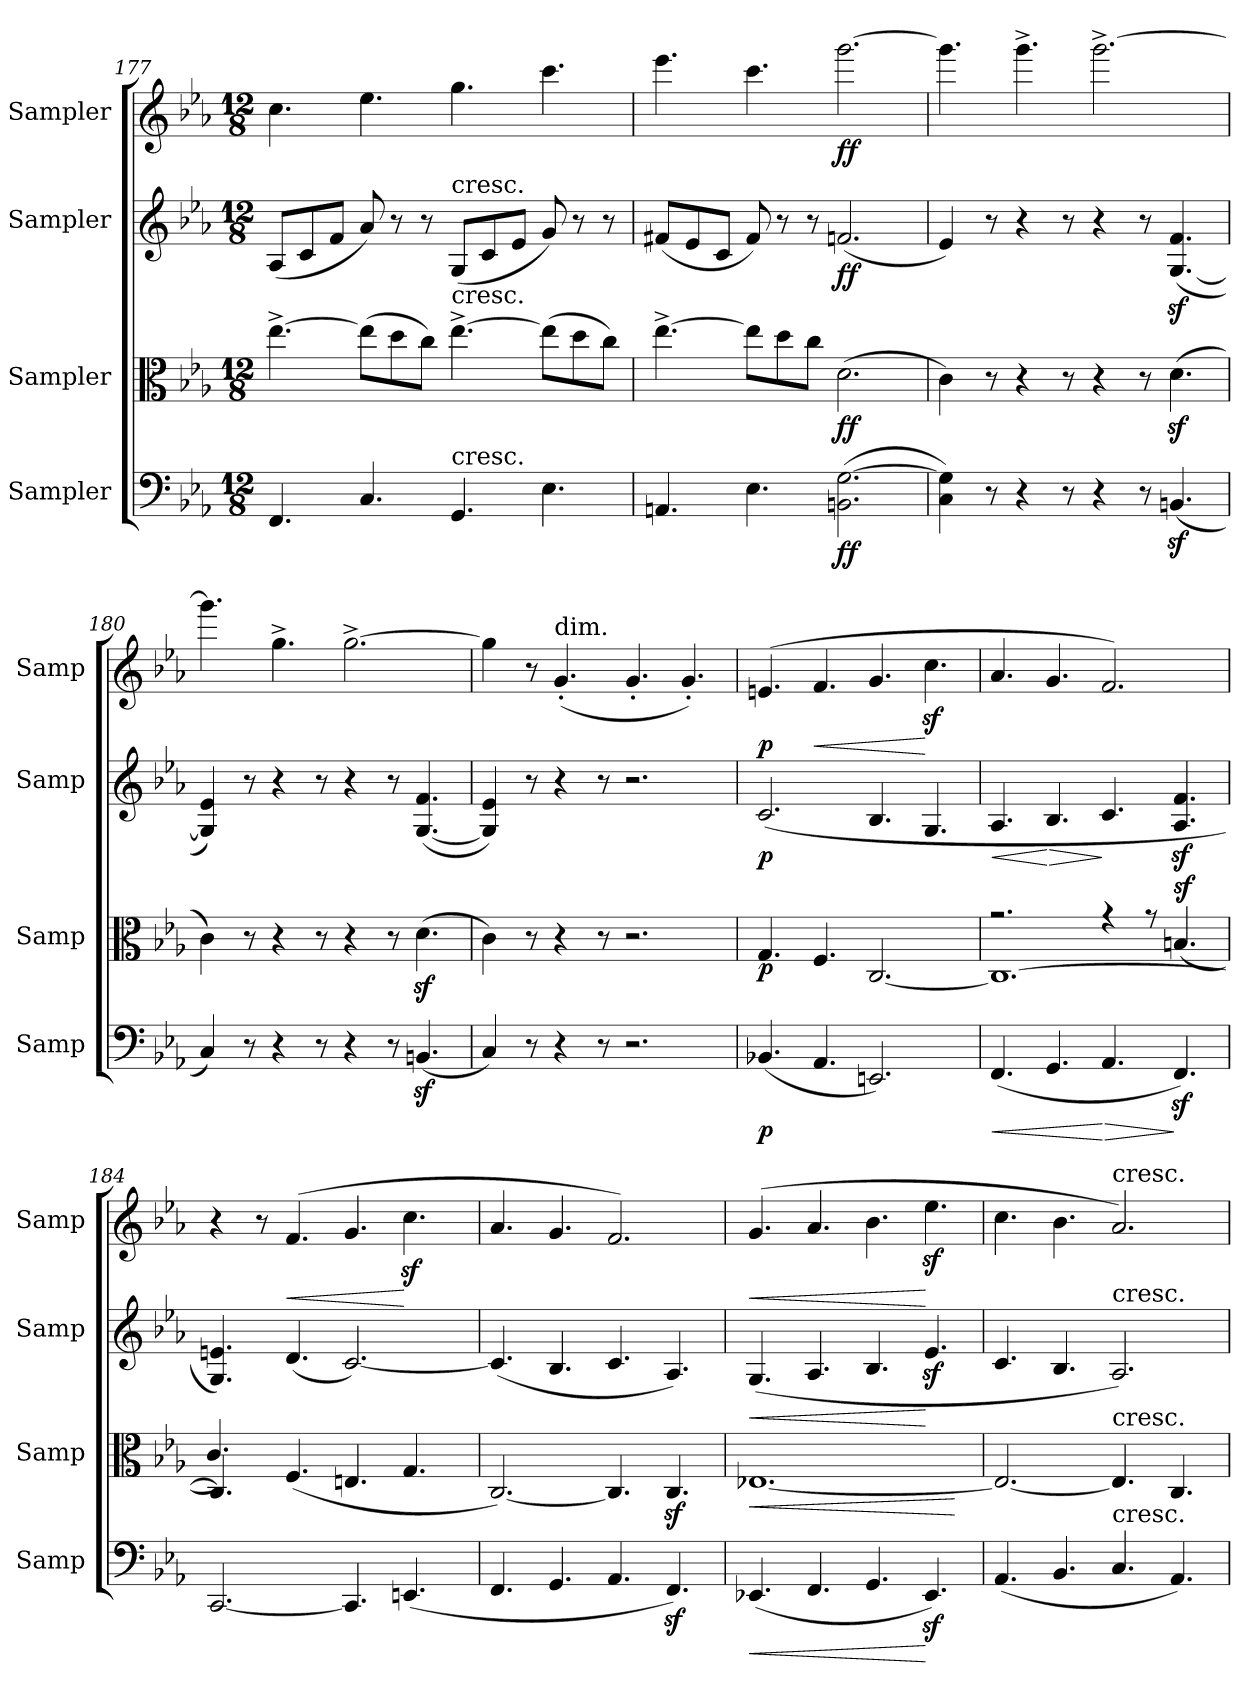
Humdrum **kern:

**kern	**dynam	**kern	**dynam	**kern	**dynam	**kern	**dynam
*part4	*part4	*part3	*part3	*part2	*part2	*part1	*part1
*staff4	*staff4	*staff3	*staff3	*staff2	*staff2	*staff1	*staff1
*I"Sampler	*	*I"Sampler	*	*I"Sampler	*	*I"Sampler	*
*I'Samp	*	*I'Samp	*	*I'Samp	*	*I'Samp	*
*clefF4	*	*clefC3	*	*clefG2	*	*clefG2	*
*k[b-e-a-]	*	*k[b-e-a-]	*	*k[b-e-a-]	*	*k[b-e-a-]	*
*M12/8	*	*M12/8	*	*M12/8	*	*M12/8	*
=177	=177	=177	=177	=177	=177	=177	=177
4.FF/	.	[4.ee-^\	.	(>8A-/L	.	4.cc\	.
.	.	.	.	8c/	.	.	.
.	.	.	.	8f/J	.	.	.
4.C/	.	(8ee-\L]	.	8a-/)	.	4.ee-\	.
.	.	8dd\	.	8r	.	.	.
.	.	8cc\J)	.	8r	.	.	.
!	!	!	!	!LO:TX:a:t=cresc.	!	!	!
!	!	!LO:TX:a:t=cresc.	!	!	!	!	!
!LO:TX:a:t=cresc.	!	!	!	!	!	!	!
4.GG/	.	[4.ee-^\	.	(>8G/L	.	4.gg\	.
.	.	.	.	8c/	.	.	.
.	.	.	.	8e-/J	.	.	.
4.E-\	.	(>8ee-\L]	.	8g/)	.	4.ccc\	.
.	.	8dd\	.	8r	.	.	.
.	.	8cc\J)	.	8r	.	.	.
=178	=178	=178	=178	=178	=178	=178	=178
4.AAn/	.	[4.ee-^\	.	(8f#X/L	.	4.eee-\	.
.	.	.	.	8e-/	.	.	.
.	.	.	.	8c/J	.	.	.
4.E-\	.	8ee-\L]	.	8f#/)	.	4.ccc\	.
.	.	8dd\	.	8r	.	.	.
.	.	8cc\J	.	8r	.	.	.
!	!LO:DY:b	!	!LO:DY:b	!	!LO:DY:b	!	!LO:DY:b
(2.BBn\ [2.G\	ff	(2.d\	ff	(2.fn/	ff	[2.ggg\	ff
=179	=179	=179	=179	=179	=179	=179	=179
4C\ 4G\])	.	4c\)	.	4e-/)	.	4.ggg\]	.
8r	.	8r	.	8r	.	.	.
4r	.	4r	.	4r	.	4.ggg^\	.
8r	.	8r	.	8r	.	.	.
4r	.	4r	.	4r	.	[2.ggg^\	.
8r	.	8r	.	8r	.	.	.
(4.BBnz</	.	(4.dz<\	.	([4.G/z< 4.f/z<	.	.	.
=180	=180	=180	=180	=180	=180	=180	=180
4C/)	.	4c\)	.	4G/] 4e-/)	.	4.ggg\]	.
8r	.	8r	.	8r	.	.	.
4r	.	4r	.	4r	.	4.gg^\	.
8r	.	8r	.	8r	.	.	.
4r	.	4r	.	4r	.	[2.gg^\	.
8r	.	8r	.	8r	.	.	.
(4.BBnz</	.	(4.dz<\	.	([4.G/ 4.f/	.	.	.
!!LO:LB:g=z
=181	=181	=181	=181	=181	=181	=181	=181
4C/)	.	4c\)	.	4G/] 4e-/)	.	4gg\]	.
8r	.	8r	.	8r	.	8r	.
!	!	!	!	!	!	!LO:TX:a:t=dim.	!
4r	.	4r	.	4r	.	(4.g'/	.
8r	.	8r	.	8r	.	.	.
2.r	.	2.r	.	2.r	.	4.g'/	.
.	.	.	.	.	.	4.g'/)	.
=182	=182	=182	=182	=182	=182	=182	=182
!	!LO:DY:b	!	!LO:DY:b	!	!LO:DY:b	!	!LO:DY:b
(4.BB-X/	p	4.G/	p	(2.c/	p	(4.en/	p
!	!	!	!	!	!	!	!LO:HP:b
4.AA-/	.	4.F/	.	.	.	4.f/	<
2.EEn/)	.	[2.C/	.	4.B-/	.	4.g/	.
.	.	.	.	4.G/	.	4.ccz<\	[
=183	=183	=183	=183	=183	=183	=183	=183
!	!LO:HP:b	!	!	!	!LO:HP:b	!	!
*	*	*^	*	*	*	*	*
(4.FF/	<	1.C_	2.rg	.	4.A-/	<	4.a-/	.
!	!	!	!	!	!	!LO:HP:n=1:b	!	!
4.GG/	.	.	.	.	4.B-/	[ >	4.g/	.
!	!LO:HP:n=1:b	!	!	!	!	!	!	!
4.AA-/	[ >	.	4rg	.	4.c/	]	2.f/)	.
.	.	.	8rg	.	.	.	.	.
!	!	!	!	!LO:DY:a	!	!	!	!
4.FFz</)	]	.	(4.Bn/	sf	4.A-/z< 4.f/z<	.	.	.
=184	=184	=184	=184	=184	=184	=184	=184	=184
[2.CC/	.	4.C/]	4.c/)	.	4.G/ 4.en/)	.	4r	.
.	.	.	.	.	.	.	8r	.
!	!	!	!	!	!	!	!	!LO:HP:b
.	.	(4.F/	1ryy	.	(4.d/	.	(4.f/	<
4.CC/]	.	4.En/	.	.	[2.c/)	.	4.g/	.
(4.EEn/	.	4.G/	.	.	.	.	4.ccz<\	[
.	.	.	8ryy	.	.	.	.	.
*	*	*v	*v	*	*	*	*	*
=185	=185	=185	=185	=185	=185	=185	=185
4.FF/	.	[2.C/)	.	(4.c/]	.	4.a-/	.
4.GG/	.	.	.	4.B-/	.	4.g/	.
4.AA-/	.	4.C/]	.	4.c/	.	2.f/)	.
4.FFz</)	.	4.Cz</	.	4.A-/)	.	.	.
=186	=186	=186	=186	=186	=186	=186	=186
!	!LO:HP:b	!	!LO:HP:b	!	!LO:HP:b	!	!LO:HP:b
(4.EE-X/	<	[1.E-X	<	(4.G/	<	(4.g/	<
4.FF/	.	.	.	4.A-/	.	4.a-/	.
4.GG/	.	.	.	4.B-/	.	4.b-\	.
4.EE-z</)	[	.	.	4.e-z</	[	4.ee-z<\	[
.	.	.	[	.	.	.	.
=187	=187	=187	=187	=187	=187	=187	=187
(4.AA-/	.	2.E-/_	.	4.c/	.	4.cc\	.
4.BB-/	.	.	.	4.B-/	.	4.b-\	.
!	!	!	!	!	!	!LO:TX:a:t=cresc.	!
!	!	!	!	!LO:TX:a:t=cresc.	!	!	!
!	!	!LO:TX:a:t=cresc.	!	!	!	!	!
!LO:TX:a:t=cresc.	!	!	!	!	!	!	!
4.C/	.	4.E-/]	.	2.A-/)	.	2.a-/)	.
4.AA-/)	.	4.C/	.	.	.	.	.
=	=	=	=	=	=	=	=
*-	*-	*-	*-	*-	*-	*-	*-
